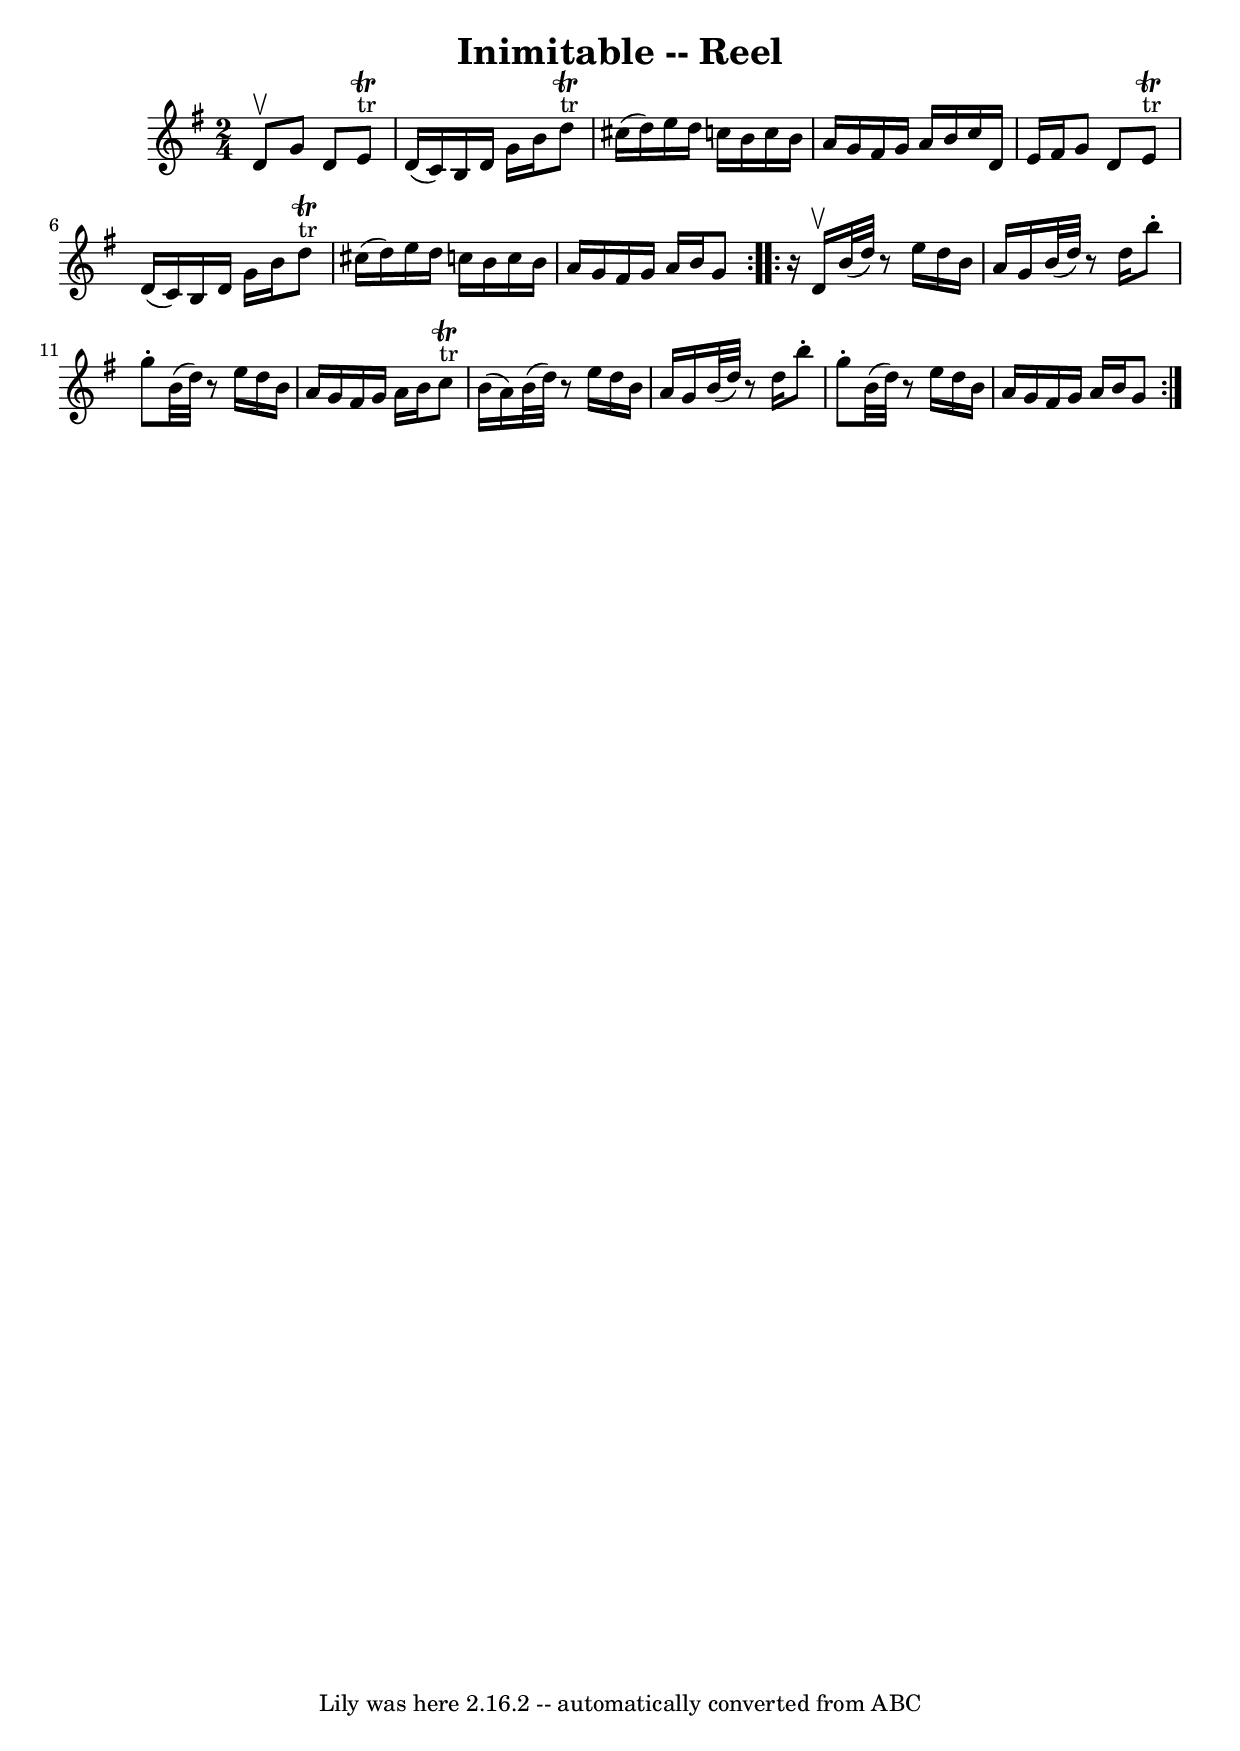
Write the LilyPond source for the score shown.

\version "2.7.40"
\include "Mammoth.ily"
\header {
	%% book = "Ryan's Mammoth Collection"
	crossRefNumber = "1"
	footnotes = "\\\\274"
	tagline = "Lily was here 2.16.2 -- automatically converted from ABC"
	title = "Inimitable -- Reel"
}
voicedefault =  {
\set Score.defaultBarType = "empty"

\repeat volta 2 {
\time 2/4 \key g \major d'8^\upbow |
 g'8 d'8 e'8 
^"tr"^\trill d'16 (c'16)   |
 b16 d'16 g'16 b'16      
d''8^"tr"^\trill cis''16 (d''16)   |
 e''16 d''16 c''!16 
 b'16 c''16 b'16 a'16 g'16    |
 fis'16 g'16 a'16   
 b'16 c''16 d'16 e'16 fis'16    |
 g'8 d'8 e'8 
^"tr"^\trill d'16 (c'16)   |
 b16 d'16 g'16 b'16      
d''8^"tr"^\trill cis''16 (d''16)   |
 e''16 d''16 c''!16 
 b'16 c''16 b'16 a'16 g'16    |
 fis'16 g'16 a'16   
 b'16 g'8  }     \repeat volta 2 {   r16 d'16^\upbow |
 b'32 (
d''32)   r8 e''16 d''16 b'16 a'16 g'16    |
 b'32 (
d''32)   r8 d''16 b''8 -. g''8 -.   |
 b'32 (d''32)   
r8 e''16 d''16 b'16 a'16 g'16    |
 fis'16 g'16    
a'16 b'16 c''8^"tr"^\trill b'16 (a'16)   |
 b'32 (
d''32)   r8 e''16 d''16 b'16 a'16 g'16    |
 b'32 (
d''32)   r8 d''16 b''8 -. g''8 -.   |
 b'32 (d''32)   
r8 e''16 d''16 b'16 a'16 g'16    |
 fis'16 g'16    
a'16 b'16 g'8  }   
}

\score{
    <<

	\context Staff="default"
	{
	    \voicedefault 
	}

    >>
	\layout {
	}
	\midi {}
}
